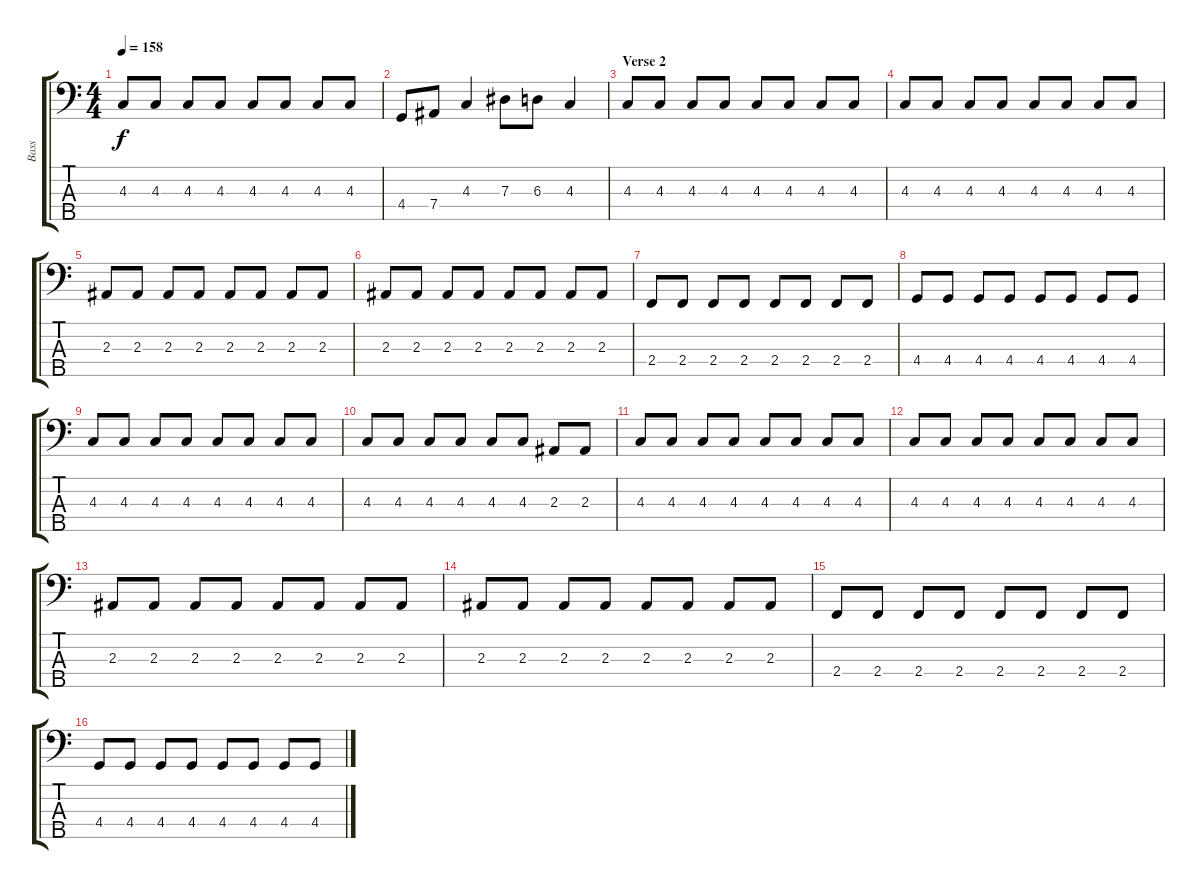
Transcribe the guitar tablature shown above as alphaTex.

\track ("Bass" "Bass") {instrument electricbasspick}
\staff {score tabs}
\tuning (Gb2 Db2 Ab1 Eb1 Bb0) {hide}
\ts (4 4)
\tempo 158
\clef f4
\ks c
4.3.8{dy f} 4.3.8 4.3.8 4.3.8 4.3.8 4.3.8 4.3.8 4.3.8 |
4.4.8 7.4.8 4.3.4 7.3.8 6.3.8 4.3.4 |
\section ("" "Verse 2")
4.3.8 4.3.8 4.3.8 4.3.8 4.3.8 4.3.8 4.3.8 4.3.8 |
4.3.8 4.3.8 4.3.8 4.3.8 4.3.8 4.3.8 4.3.8 4.3.8 |
2.3.8 2.3.8 2.3.8 2.3.8 2.3.8 2.3.8 2.3.8 2.3.8 |
2.3.8 2.3.8 2.3.8 2.3.8 2.3.8 2.3.8 2.3.8 2.3.8 |
2.4.8 2.4.8 2.4.8 2.4.8 2.4.8 2.4.8 2.4.8 2.4.8 |
4.4.8 4.4.8 4.4.8 4.4.8 4.4.8 4.4.8 4.4.8 4.4.8 |
4.3.8 4.3.8 4.3.8 4.3.8 4.3.8 4.3.8 4.3.8 4.3.8 |
4.3.8 4.3.8 4.3.8 4.3.8 4.3.8 4.3.8 2.3.8 2.3.8 |
4.3.8 4.3.8 4.3.8 4.3.8 4.3.8 4.3.8 4.3.8 4.3.8 |
4.3.8 4.3.8 4.3.8 4.3.8 4.3.8 4.3.8 4.3.8 4.3.8 |
2.3.8 2.3.8 2.3.8 2.3.8 2.3.8 2.3.8 2.3.8 2.3.8 |
2.3.8 2.3.8 2.3.8 2.3.8 2.3.8 2.3.8 2.3.8 2.3.8 |
2.4.8 2.4.8 2.4.8 2.4.8 2.4.8 2.4.8 2.4.8 2.4.8 |
4.4.8 4.4.8 4.4.8 4.4.8 4.4.8 4.4.8 4.4.8 4.4.8
